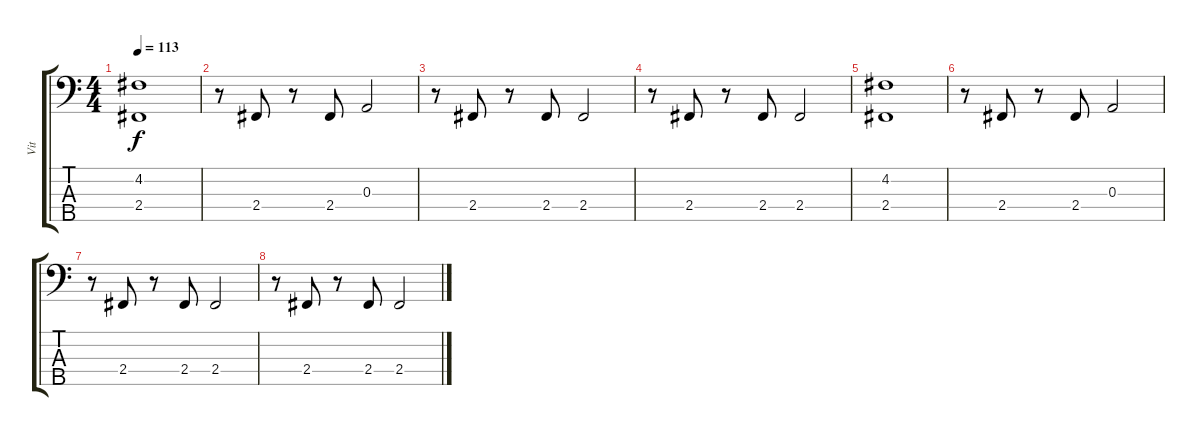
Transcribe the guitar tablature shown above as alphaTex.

\track ("Vit" "Vit") {instrument electricbassfinger}
\staff {score tabs}
\tuning (G2 D2 A1 E1 B0) {hide}
\ts (4 4)
\tempo 113
\clef f4
\ks c
(4.2 2.4).1{dy f} |
r.8 2.4.8 r.8 2.4.8 0.3.2 |
r.8 2.4.8 r.8 2.4.8 2.4.2 |
r.8 2.4.8 r.8 2.4.8 2.4.2 |
(4.2 2.4).1 |
r.8 2.4.8 r.8 2.4.8 0.3.2 |
r.8 2.4.8 r.8 2.4.8 2.4.2 |
r.8 2.4.8 r.8 2.4.8 2.4.2
